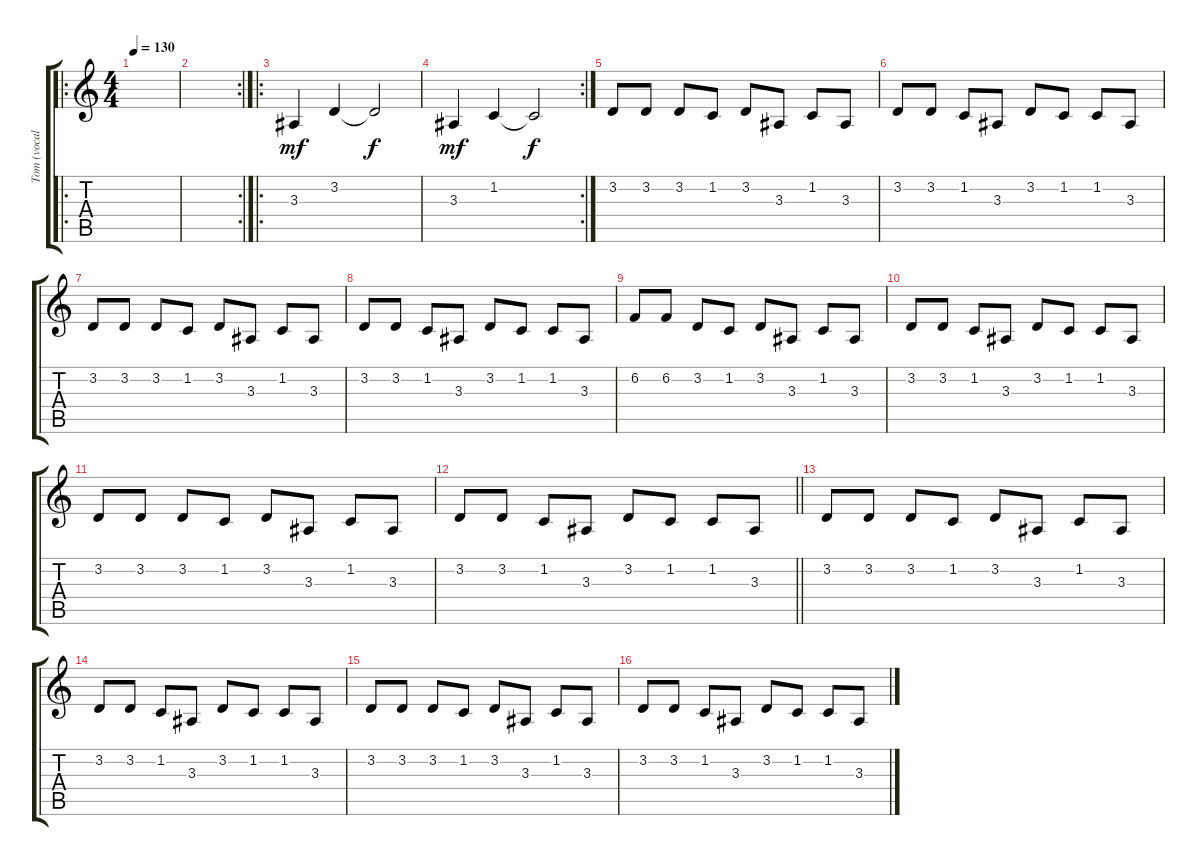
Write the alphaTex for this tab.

\track ("Tom (vocals)" "Tom (vocal") {instrument tenorsax}
\staff {score tabs}
\tuning (E4 B3 G3 D3 A2 E2) {hide}
\ro
\ts (4 4)
\tempo 130
\clef g2
\ks c
|
\rc 2
|
\ro
3.3.4{dy mf} 3.2.4 3.2{t}.2{dy f} |
\rc 2
3.3.4{dy mf} 1.2.4 1.2{t}.2{dy f} |
3.2.8 3.2.8 3.2.8 1.2.8 3.2.8 3.3.8 1.2.8 3.3.8 |
3.2.8 3.2.8 1.2.8 3.3.8 3.2.8 1.2.8 1.2.8 3.3.8 |
3.2.8 3.2.8 3.2.8 1.2.8 3.2.8 3.3.8 1.2.8 3.3.8 |
3.2.8 3.2.8 1.2.8 3.3.8 3.2.8 1.2.8 1.2.8 3.3.8 |
6.2.8 6.2.8 3.2.8 1.2.8 3.2.8 3.3.8 1.2.8 3.3.8 |
3.2.8 3.2.8 1.2.8 3.3.8 3.2.8 1.2.8 1.2.8 3.3.8 |
3.2.8 3.2.8 3.2.8 1.2.8 3.2.8 3.3.8 1.2.8 3.3.8 |
\barLineRight lightlight
3.2.8 3.2.8 1.2.8 3.3.8 3.2.8 1.2.8 1.2.8 3.3.8 |
3.2.8 3.2.8 3.2.8 1.2.8 3.2.8 3.3.8 1.2.8 3.3.8 |
3.2.8 3.2.8 1.2.8 3.3.8 3.2.8 1.2.8 1.2.8 3.3.8 |
3.2.8 3.2.8 3.2.8 1.2.8 3.2.8 3.3.8 1.2.8 3.3.8 |
3.2.8 3.2.8 1.2.8 3.3.8 3.2.8 1.2.8 1.2.8 3.3.8
